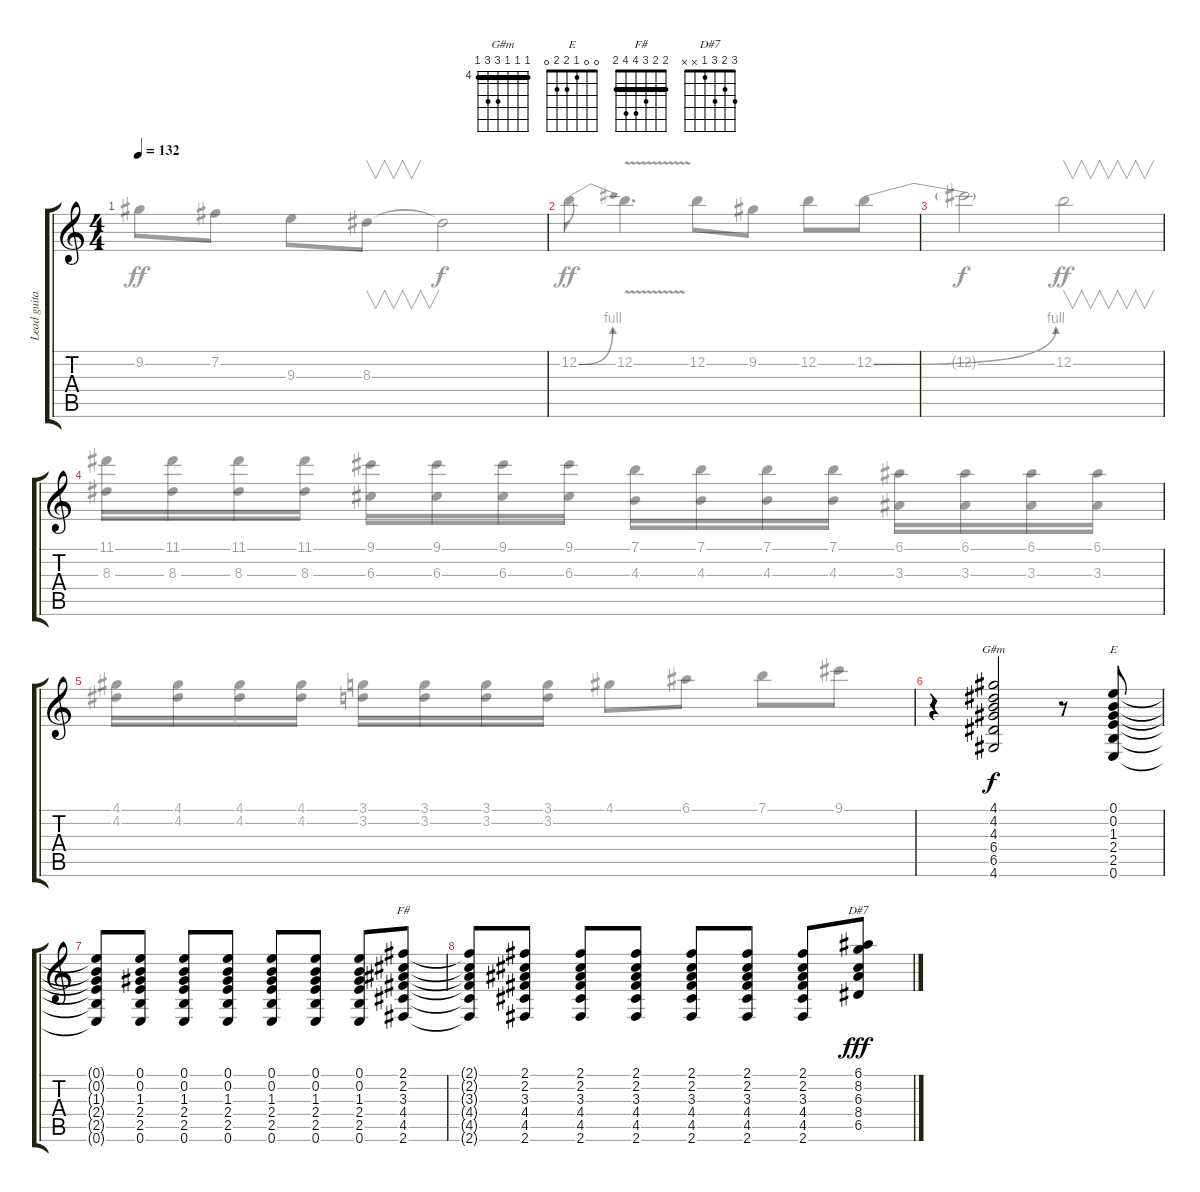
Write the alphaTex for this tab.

\track ("Lead guitar" "Lead guita") {instrument distortionguitar}
\staff {score tabs}
\tuning (E4 B3 G3 D3 A2 E2) {hide}
\chord ("G#m" 4 4 4 6 6 4) {firstfret 4 barre 4}
\chord ("E" 0 0 1 2 2 0)
\chord ("F#" 2 2 3 4 4 2) {barre 2}
\chord ("D#7" 3 2 3 1 x x)
\voice
\ts (4 4)
\tempo 132
\clef g2
\ks c
|
|
|
|
|
r.4 (4.1 4.2 4.3 6.4 6.5 4.6).2{ch "G#m"} r.8 (0.1 0.2 1.3 2.4 2.5 0.6).8{ch "E"} |
(0.1{t} 0.2{t} 1.3{t} 2.4{t} 2.5{t} 0.6{t}).8 (0.1 0.2 1.3 2.4 2.5 0.6).8 (0.1 0.2 1.3 2.4 2.5 0.6).8 (0.1 0.2 1.3 2.4 2.5 0.6).8 (0.1 0.2 1.3 2.4 2.5 0.6).8 (0.1 0.2 1.3 2.4 2.5 0.6).8 (0.1 0.2 1.3 2.4 2.5 0.6).8 (2.1 2.2 3.3 4.4 4.5 2.6).8{ch "F#"} |
(2.1{t} 2.2{t} 3.3{t} 4.4{t} 4.5{t} 2.6{t}).8 (2.1 2.2 3.3 4.4 4.5 2.6).8 (2.1 2.2 3.3 4.4 4.5 2.6).8 (2.1 2.2 3.3 4.4 4.5 2.6).8 (2.1 2.2 3.3 4.4 4.5 2.6).8 (2.1 2.2 3.3 4.4 4.5 2.6).8 (2.1 2.2 3.3 4.4 4.5 2.6).8 (6.1 8.2 6.3 8.4 6.5).8{ch "D#7" dy fff}
\voice
\clef g2
\ottava regular
\simile none
\ks c
9.2.8{dy ff} 7.2.8 9.3.8 8.3.8{v} 8.3{t}.2{dy f} |
12.2{be (bend 0 0 60 4)}.8{dy ff} 12.2{v}.4{d} 12.2.8 9.2.8 12.2.8 12.2{be (bend 0 0 60 4)}.8 |
12.2{t}.2{dy f} 12.2.2{v dy ff} |
(11.1 8.3).16 (11.1 8.3).16 (11.1 8.3).16 (11.1 8.3).16 (9.1 6.3).16 (9.1 6.3).16 (9.1 6.3).16 (9.1 6.3).16 (7.1 4.3).16 (7.1 4.3).16 (7.1 4.3).16 (7.1 4.3).16 (6.1 3.3).16 (6.1 3.3).16 (6.1 3.3).16 (6.1 3.3).16 |
(4.1 4.2).16 (4.1 4.2).16 (4.1 4.2).16 (4.1 4.2).16 (3.1 3.2).16 (3.1 3.2).16 (3.1 3.2).16 (3.1 3.2).16 4.1.8 6.1.8 7.1.8 9.1.8 |
|
|
